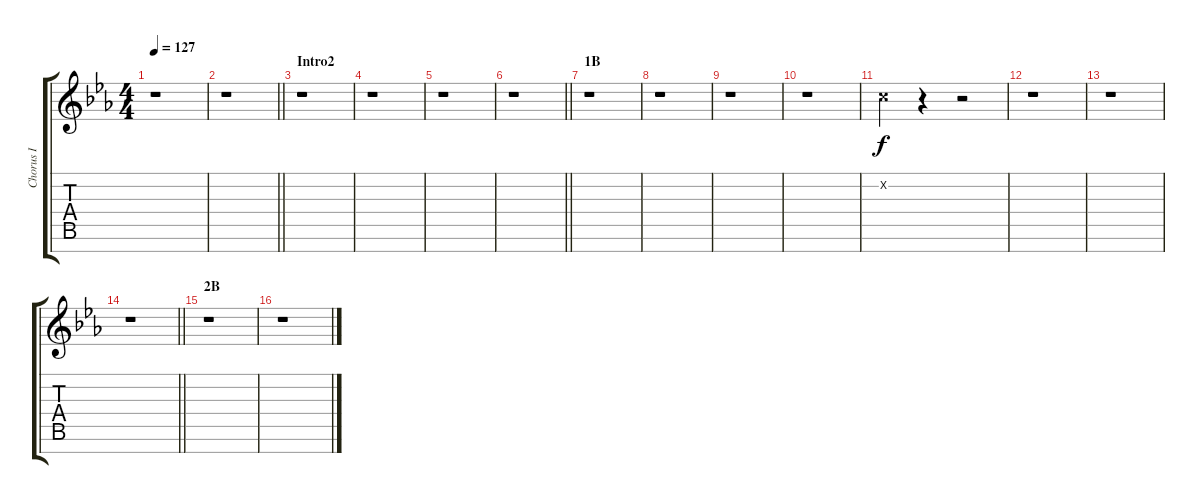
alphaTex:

\track ("Chorus I" "Chorus I") {instrument voiceoohs}
\staff {score tabs}
\tuning (E5 B4 G4 D4 A3 E3 B2) {hide}
\ts (4 4)
\tempo 127
\clef g2
\ks eb
r.1{dy f} |
\barLineRight lightlight
r.1 |
\section ("" "Intro2")
r.1 |
r.1 |
r.1 |
\barLineRight lightlight
r.1 |
\section ("" "1B")
r.1 |
r.1 |
r.1 |
r.1 |
1.2{x}.4 r.4 r.2 |
r.1 |
r.1 |
\barLineRight lightlight
r.1 |
\section ("" "2B")
r.1 |
r.1
